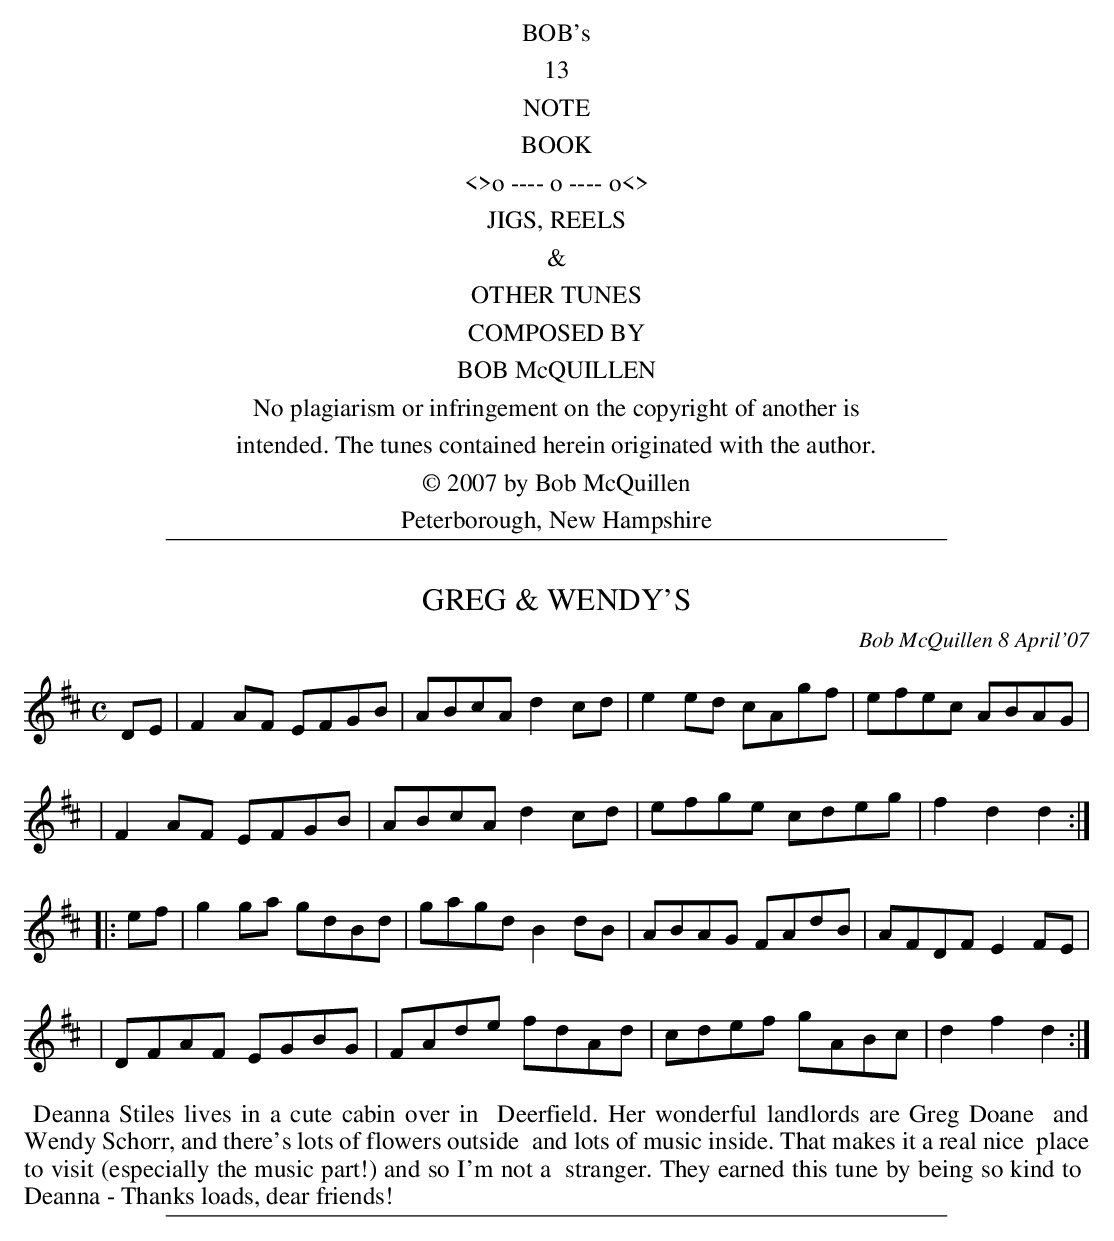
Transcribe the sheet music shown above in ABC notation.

X:1
T: GREG & WENDY'S
C: Bob McQuillen 8 April'07
M: C
L: 1/8
K: D
DE \
| F2AF EFGB | ABcA d2cd | e2ed cAgf | efec ABAG |
| F2AF EFGB | ABcA d2cd | efge cdeg | f2d2 d2 :|
|: ef \
| g2ga gdBd | gagd B2dB | ABAG FAdB | AFDF E2FE |
| DFAF EGBG | FAde fdAd | cdef gABc | d2f2 d2 :|
